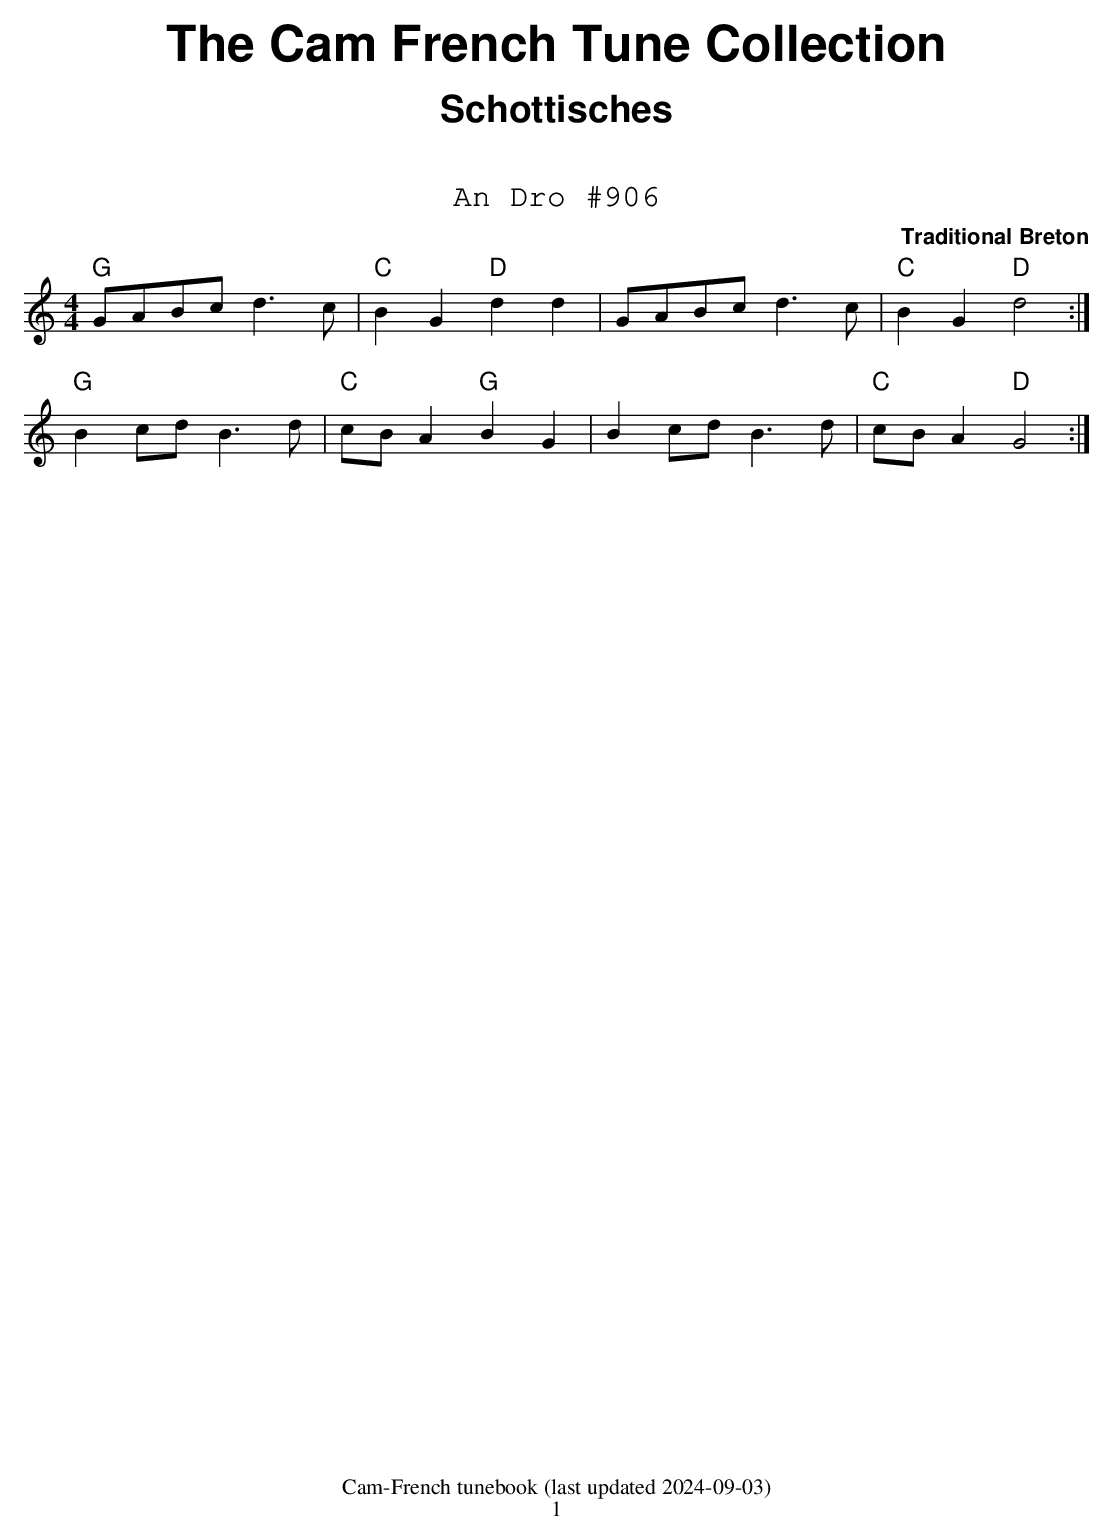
X:1
T:An Dro #906
M:4/4
L:1/8
C:Traditional Breton
K:C
"G" GABc d3c |"C"B2G2 "D"d2d2 | GABc d3c |"C" B2G2 "D"d4 :|
"G" B2cd B3d |"C" cBA2 "G" B2G2 | B2cd B3d |"C" cBA2 "D" G4 :|
